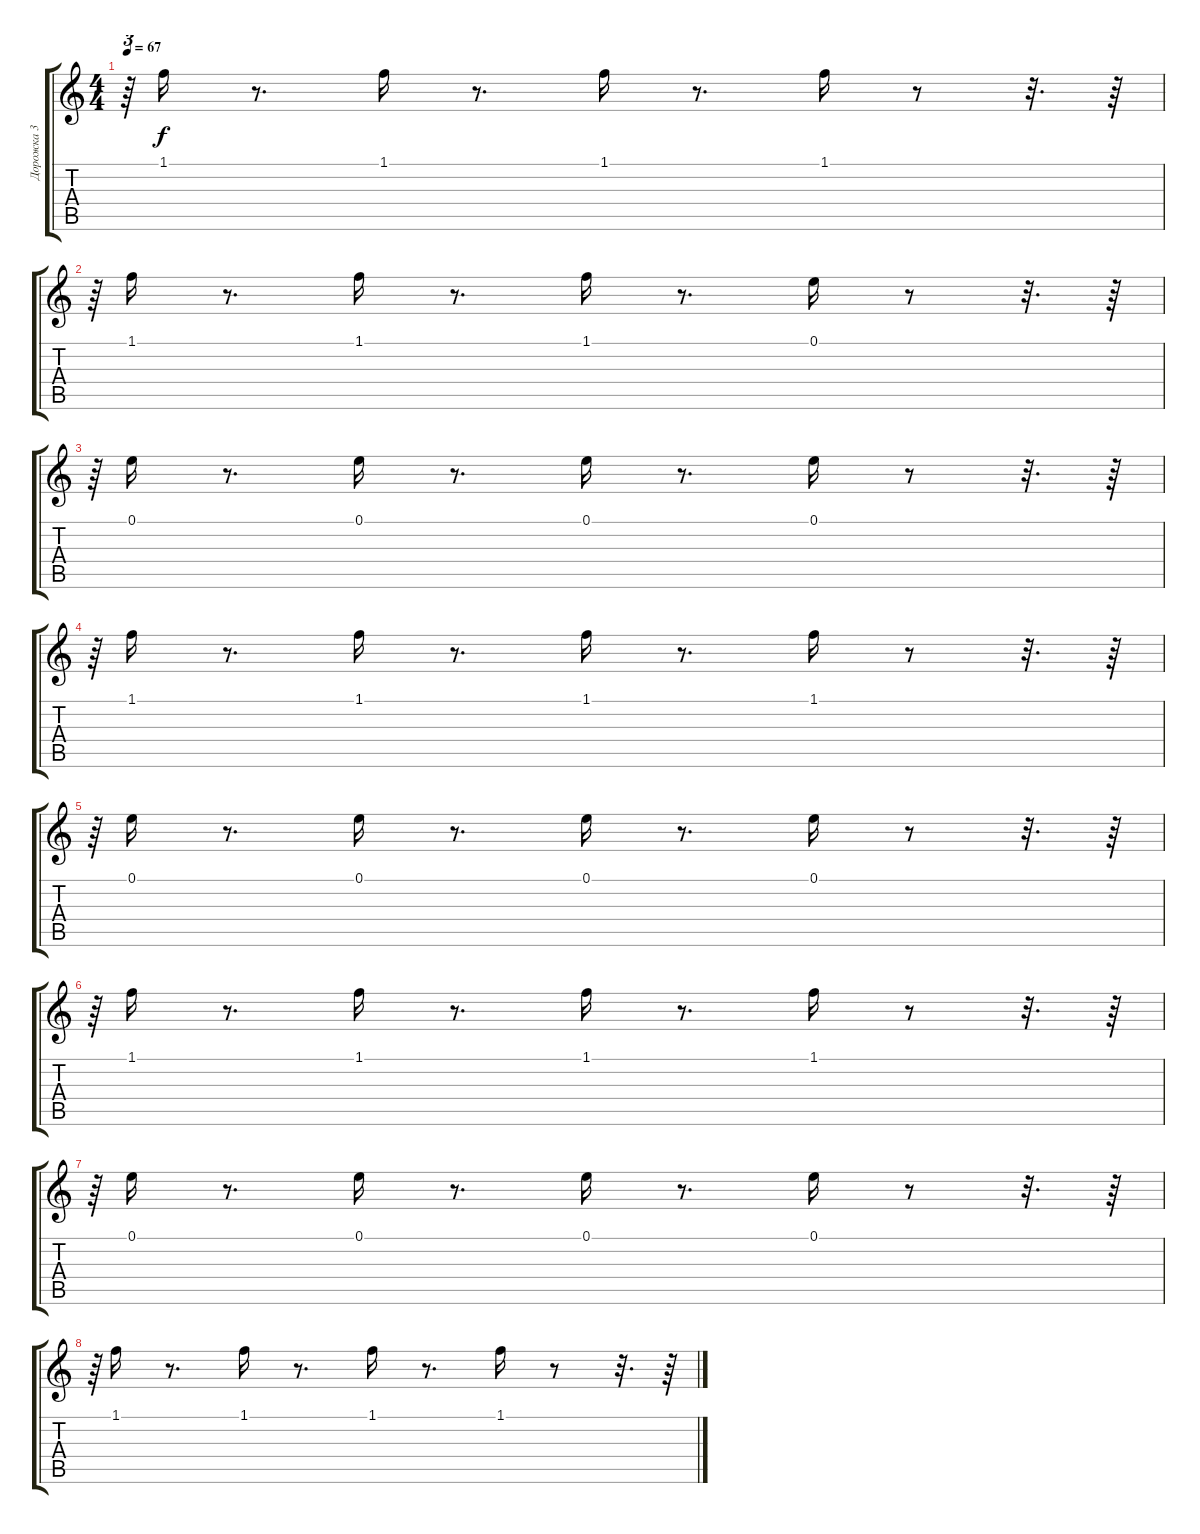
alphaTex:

\track ("Дорожка 3" "Дорожка 3") {instrument electricguitarclean}
\staff {score tabs}
\tuning (E4 B3 G3 D3 A2 E2) {hide}
\ts (4 4)
\tempo 67
\clef g2
\ks c
r.64{tu (3 2) dy f} 1.1.16 r.8{d} 1.1.16 r.8{d} 1.1.16 r.8{d} 1.1.16 r.8 r.32{d} r.64 |
r.64{tu (3 2)} 1.1.16 r.8{d} 1.1.16 r.8{d} 1.1.16 r.8{d} 0.1.16 r.8 r.32{d} r.64 |
r.64{tu (3 2)} 0.1.16 r.8{d} 0.1.16 r.8{d} 0.1.16 r.8{d} 0.1.16 r.8 r.32{d} r.64 |
r.64{tu (3 2)} 1.1.16 r.8{d} 1.1.16 r.8{d} 1.1.16 r.8{d} 1.1.16 r.8 r.32{d} r.64 |
r.64{tu (3 2)} 0.1.16 r.8{d} 0.1.16 r.8{d} 0.1.16 r.8{d} 0.1.16 r.8 r.32{d} r.64 |
r.64{tu (3 2)} 1.1.16 r.8{d} 1.1.16 r.8{d} 1.1.16 r.8{d} 1.1.16 r.8 r.32{d} r.64 |
r.64{tu (3 2)} 0.1.16 r.8{d} 0.1.16 r.8{d} 0.1.16 r.8{d} 0.1.16 r.8 r.32{d} r.64 |
r.64{tu (3 2)} 1.1.16 r.8{d} 1.1.16 r.8{d} 1.1.16 r.8{d} 1.1.16 r.8 r.32{d} r.64
